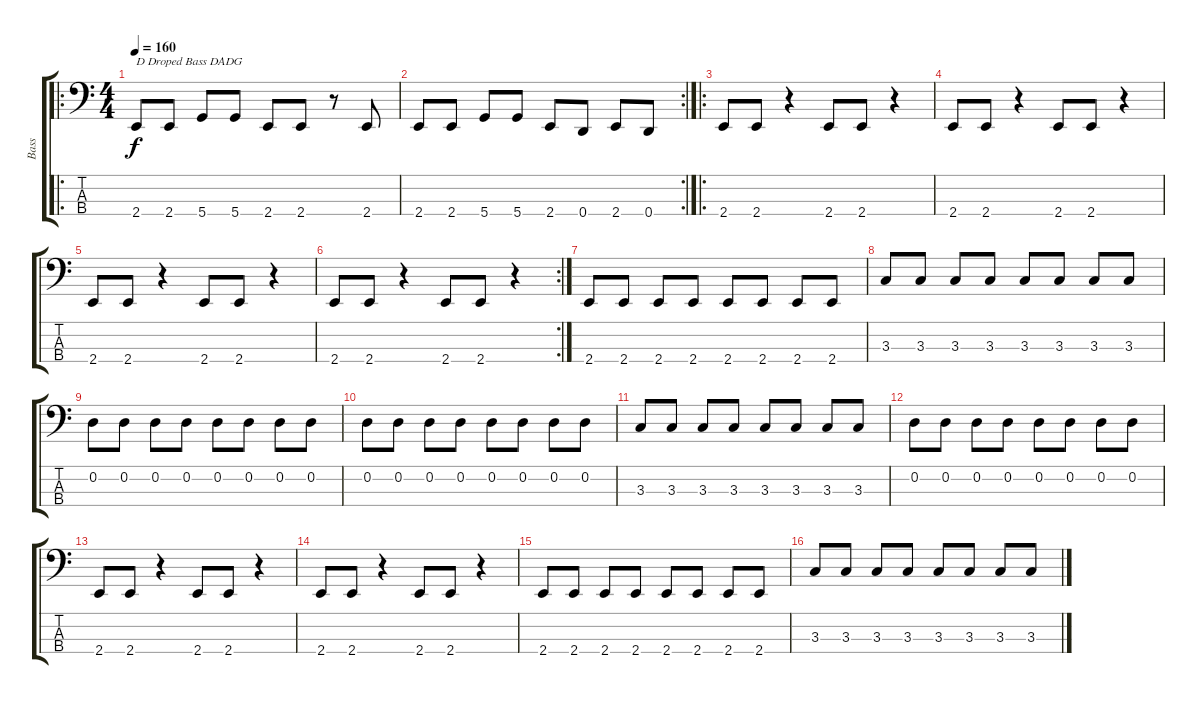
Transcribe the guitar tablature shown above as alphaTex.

\track ("Bass" "Bass") {instrument electricbasspick}
\staff {score tabs}
\tuning (G2 D2 A1 D1) {hide}
\ro
\ts (4 4)
\tempo 160
\clef f4
\ks c
2.4.8{txt "D Droped Bass DADG" dy f instrument electricbasspick} 2.4.8 5.4.8 5.4.8 2.4.8 2.4.8 r.8 2.4.8 |
\rc 2
2.4.8 2.4.8 5.4.8 5.4.8 2.4.8 0.4.8 2.4.8 0.4.8 |
\ro
2.4.8 2.4.8 r.4 2.4.8 2.4.8 r.4 |
2.4.8 2.4.8 r.4 2.4.8 2.4.8 r.4 |
2.4.8 2.4.8 r.4 2.4.8 2.4.8 r.4 |
\rc 2
2.4.8 2.4.8 r.4 2.4.8 2.4.8 r.4 |
2.4.8 2.4.8 2.4.8 2.4.8 2.4.8 2.4.8 2.4.8 2.4.8 |
3.3.8 3.3.8 3.3.8 3.3.8 3.3.8 3.3.8 3.3.8 3.3.8 |
0.2.8 0.2.8 0.2.8 0.2.8 0.2.8 0.2.8 0.2.8 0.2.8 |
0.2.8 0.2.8 0.2.8 0.2.8 0.2.8 0.2.8 0.2.8 0.2.8 |
3.3.8 3.3.8 3.3.8 3.3.8 3.3.8 3.3.8 3.3.8 3.3.8 |
0.2.8 0.2.8 0.2.8 0.2.8 0.2.8 0.2.8 0.2.8 0.2.8 |
2.4.8 2.4.8 r.4 2.4.8 2.4.8 r.4 |
2.4.8 2.4.8 r.4 2.4.8 2.4.8 r.4 |
2.4.8 2.4.8 2.4.8 2.4.8 2.4.8 2.4.8 2.4.8 2.4.8 |
3.3.8 3.3.8 3.3.8 3.3.8 3.3.8 3.3.8 3.3.8 3.3.8
